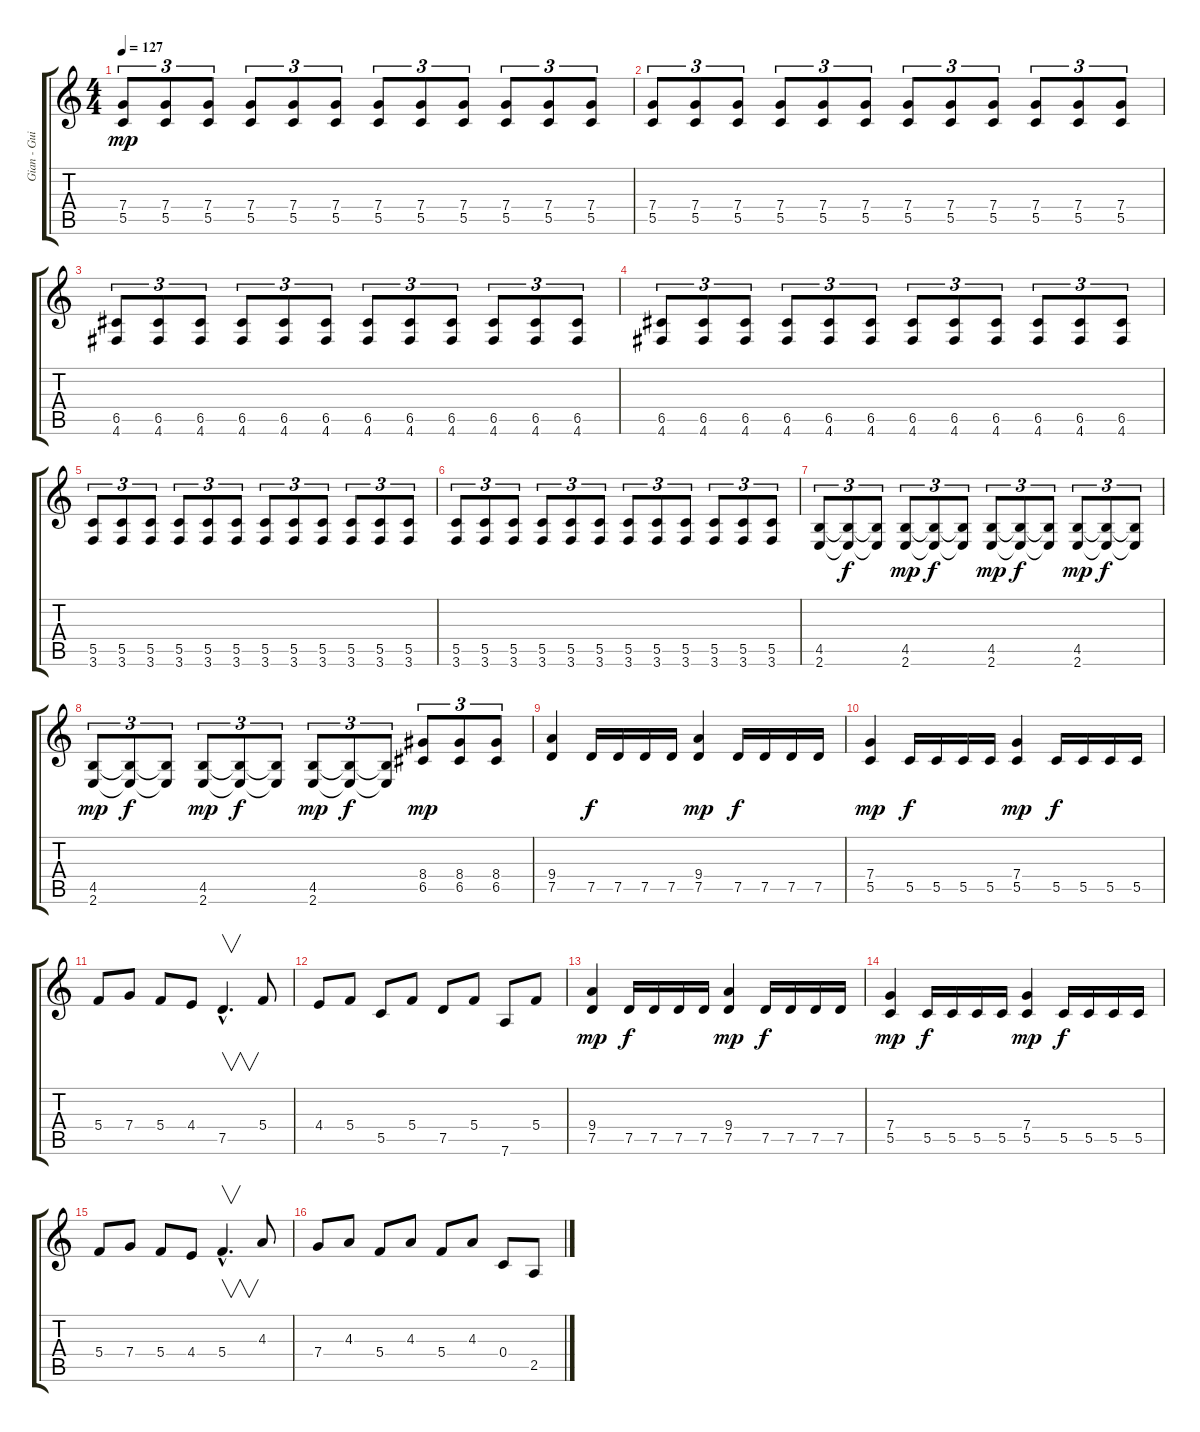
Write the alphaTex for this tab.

\track ("Gian - Guitar 2" "Gian - Gui") {instrument distortionguitar}
\staff {score tabs}
\tuning (D4 A3 F3 C3 G2 D2) {hide}
\ts (4 4)
\tempo 127
\clef g2
\ks c
(7.4 5.5).8{tu (3 2) dy mp} (7.4 5.5).8{tu (3 2)} (7.4 5.5).8{tu (3 2)} (7.4 5.5).8{tu (3 2)} (7.4 5.5).8{tu (3 2)} (7.4 5.5).8{tu (3 2)} (7.4 5.5).8{tu (3 2)} (7.4 5.5).8{tu (3 2)} (7.4 5.5).8{tu (3 2)} (7.4 5.5).8{tu (3 2)} (7.4 5.5).8{tu (3 2)} (7.4 5.5).8{tu (3 2)} |
(7.4 5.5).8{tu (3 2)} (7.4 5.5).8{tu (3 2)} (7.4 5.5).8{tu (3 2)} (7.4 5.5).8{tu (3 2)} (7.4 5.5).8{tu (3 2)} (7.4 5.5).8{tu (3 2)} (7.4 5.5).8{tu (3 2)} (7.4 5.5).8{tu (3 2)} (7.4 5.5).8{tu (3 2)} (7.4 5.5).8{tu (3 2)} (7.4 5.5).8{tu (3 2)} (7.4 5.5).8{tu (3 2)} |
(6.5 4.6).8{tu (3 2)} (6.5 4.6).8{tu (3 2)} (6.5 4.6).8{tu (3 2)} (6.5 4.6).8{tu (3 2)} (6.5 4.6).8{tu (3 2)} (6.5 4.6).8{tu (3 2)} (6.5 4.6).8{tu (3 2)} (6.5 4.6).8{tu (3 2)} (6.5 4.6).8{tu (3 2)} (6.5 4.6).8{tu (3 2)} (6.5 4.6).8{tu (3 2)} (6.5 4.6).8{tu (3 2)} |
(6.5 4.6).8{tu (3 2)} (6.5 4.6).8{tu (3 2)} (6.5 4.6).8{tu (3 2)} (6.5 4.6).8{tu (3 2)} (6.5 4.6).8{tu (3 2)} (6.5 4.6).8{tu (3 2)} (6.5 4.6).8{tu (3 2)} (6.5 4.6).8{tu (3 2)} (6.5 4.6).8{tu (3 2)} (6.5 4.6).8{tu (3 2)} (6.5 4.6).8{tu (3 2)} (6.5 4.6).8{tu (3 2)} |
(5.5 3.6).8{tu (3 2)} (5.5 3.6).8{tu (3 2)} (5.5 3.6).8{tu (3 2)} (5.5 3.6).8{tu (3 2)} (5.5 3.6).8{tu (3 2)} (5.5 3.6).8{tu (3 2)} (5.5 3.6).8{tu (3 2)} (5.5 3.6).8{tu (3 2)} (5.5 3.6).8{tu (3 2)} (5.5 3.6).8{tu (3 2)} (5.5 3.6).8{tu (3 2)} (5.5 3.6).8{tu (3 2)} |
(5.5 3.6).8{tu (3 2)} (5.5 3.6).8{tu (3 2)} (5.5 3.6).8{tu (3 2)} (5.5 3.6).8{tu (3 2)} (5.5 3.6).8{tu (3 2)} (5.5 3.6).8{tu (3 2)} (5.5 3.6).8{tu (3 2)} (5.5 3.6).8{tu (3 2)} (5.5 3.6).8{tu (3 2)} (5.5 3.6).8{tu (3 2)} (5.5 3.6).8{tu (3 2)} (5.5 3.6).8{tu (3 2)} |
(4.5 2.6).8{tu (3 2)} (4.5{t} 2.6{t}).8{tu (3 2) dy f} (4.5{t} 2.6{t}).8{tu (3 2)} (4.5 2.6).8{tu (3 2) dy mp} (4.5{t} 2.6{t}).8{tu (3 2) dy f} (4.5{t} 2.6{t}).8{tu (3 2)} (4.5 2.6).8{tu (3 2) dy mp} (4.5{t} 2.6{t}).8{tu (3 2) dy f} (4.5{t} 2.6{t}).8{tu (3 2)} (4.5 2.6).8{tu (3 2) dy mp} (4.5{t} 2.6{t}).8{tu (3 2) dy f} (4.5{t} 2.6{t}).8{tu (3 2)} |
(4.5 2.6).8{tu (3 2) dy mp} (4.5{t} 2.6{t}).8{tu (3 2) dy f} (4.5{t} 2.6{t}).8{tu (3 2)} (4.5 2.6).8{tu (3 2) dy mp} (4.5{t} 2.6{t}).8{tu (3 2) dy f} (4.5{t} 2.6{t}).8{tu (3 2)} (4.5 2.6).8{tu (3 2) dy mp} (4.5{t} 2.6{t}).8{tu (3 2) dy f} (4.5{t} 2.6{t}).8{tu (3 2)} (8.4 6.5).8{tu (3 2) dy mp} (8.4 6.5).8{tu (3 2)} (8.4 6.5).8{tu (3 2)} |
(9.4 7.5).4 7.5.16{dy f} 7.5.16 7.5.16 7.5.16 (9.4 7.5).4{dy mp} 7.5.16{dy f} 7.5.16 7.5.16 7.5.16 |
(7.4 5.5).4{dy mp} 5.5.16{dy f} 5.5.16 5.5.16 5.5.16 (7.4 5.5).4{dy mp} 5.5.16{dy f} 5.5.16 5.5.16 5.5.16 |
5.4.8 7.4.8 5.4.8 4.4.8 7.5{hac}.4{v d} 5.4.8 |
4.4.8 5.4.8 5.5.8 5.4.8 7.5.8 5.4.8 7.6.8 5.4.8 |
(9.4 7.5).4{dy mp} 7.5.16{dy f} 7.5.16 7.5.16 7.5.16 (9.4 7.5).4{dy mp} 7.5.16{dy f} 7.5.16 7.5.16 7.5.16 |
(7.4 5.5).4{dy mp} 5.5.16{dy f} 5.5.16 5.5.16 5.5.16 (7.4 5.5).4{dy mp} 5.5.16{dy f} 5.5.16 5.5.16 5.5.16 |
5.4.8 7.4.8 5.4.8 4.4.8 5.4{hac}.4{v d} 4.3.8 |
7.4.8 4.3.8 5.4.8 4.3.8 5.4.8 4.3.8 0.4.8 2.5.8
